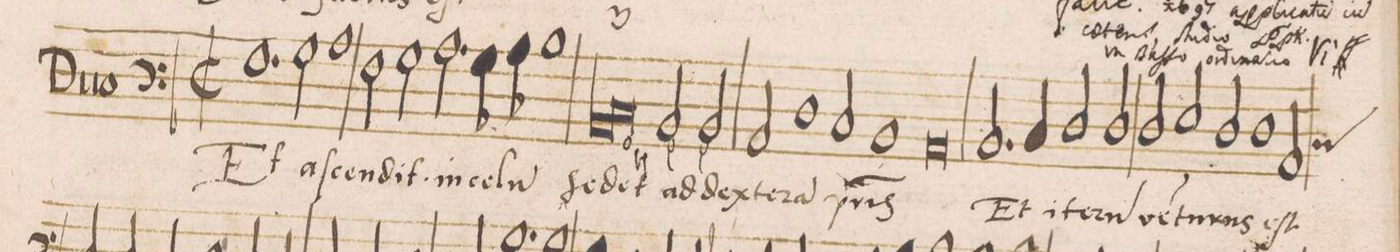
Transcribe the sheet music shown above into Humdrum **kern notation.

**kern	**text
*I"BASVS	*
*clefF3	*
*k[b-]	*
*met(C|)	*
*M2/1	*
*all\right	*
1.A\	Et
*2\right	*
2B-\	aſ-
=106-	=106-
1c\	-cen-
2A\	-dit
2B-\	in
=107-	=107-
2.c\	ce-
8B-\	.
8c\	.
1d\	-lu(m)
=108-	=108-
*lig	*
1D/	se-
1E/	.
*Xlig	*
=109-	=109-
2D/	-det
2D/	ad
2C/	dex-
1F\	-te-
=110-	=110-
2E/	-r(am)
1D/	p(at)-
=111-	=111-
0C/	-ris
=112-	=112-
2.D/	Et
4E/	.
2F/	i-
2F/	-te-
=113-	=113-
2F/	-ru(m)
2G/	v(en)-
2F/	-tu-
1F\	-rus
=114-	=114-
*custos:E	*
2C/	eſt
*-	*-
